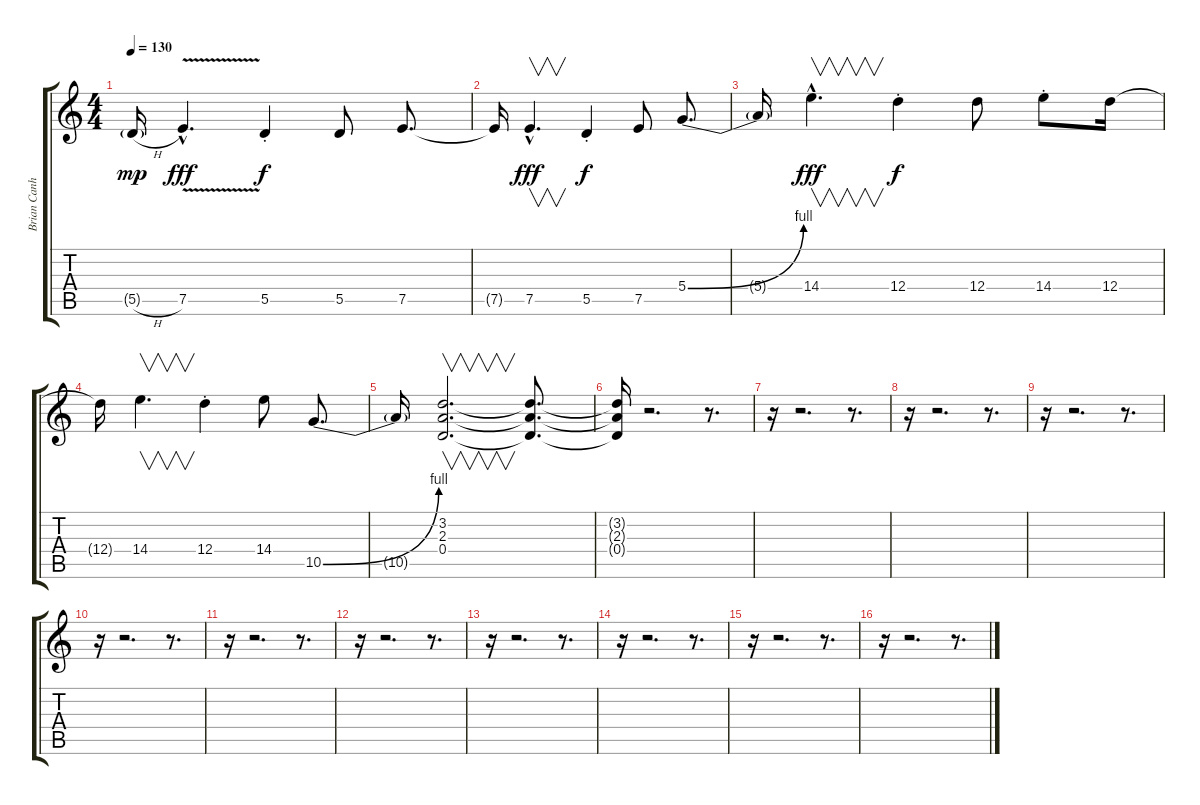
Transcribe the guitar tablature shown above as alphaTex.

\track ("Brian Canham (Gtr. II)" "Brian Canh") {instrument distortionguitar}
\staff {score tabs}
\tuning (E4 B3 G3 D3 A2 E2) {hide}
\ts (4 4)
\tempo 130
\clef g2
\ks c
5.5{h g}.16{dy mp instrument distortionguitar} 7.5{v hac}.4{d dy fff} 5.5{st}.4{dy f} 5.5.8 7.5.8{d} |
7.5{t}.16 7.5{hac}.4{v d dy fff} 5.5{st}.4{dy f} 7.5.8 5.4{be (bend 0 0 60 4)}.8{d} |
5.4{t}.16 14.4{hac}.4{v d dy fff} 12.4{st}.4{dy f} 12.4.8 14.4{st}.8 12.4.16 |
12.4{t}.16 14.4.4{v d} 12.4{st}.4 14.4.8 10.5{be (bend 0 0 60 4)}.8{d} |
10.5{t}.16 (3.2 2.3 0.4).2{v d} (3.2{t} 2.3{t} 0.4{t}).8{d} |
(3.2{t} 2.3{t} 0.4{t}).16 r.2{d} r.8{d} |
r.16 r.2{d} r.8{d} |
r.16 r.2{d} r.8{d} |
r.16 r.2{d} r.8{d} |
r.16 r.2{d} r.8{d} |
r.16 r.2{d} r.8{d} |
r.16 r.2{d} r.8{d} |
r.16 r.2{d} r.8{d} |
r.16 r.2{d} r.8{d} |
r.16 r.2{d} r.8{d} |
r.16 r.2{d} r.8{d}
